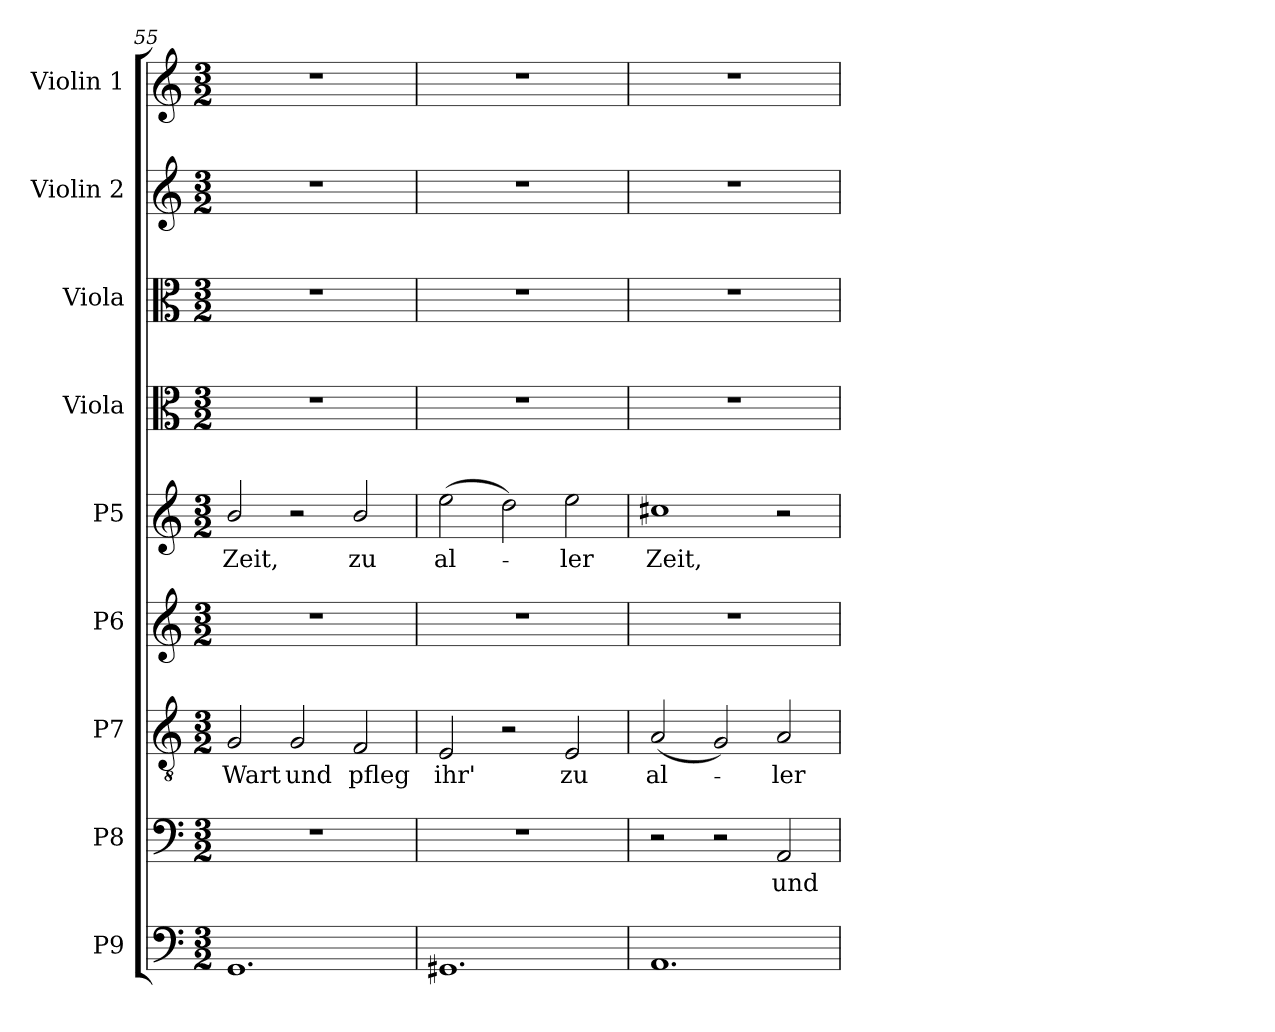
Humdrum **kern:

**kern	**kern	**text	**kern	**text	**kern	**kern	**text	**kern	**kern	**kern	**kern
*part9	*part8	*part8	*part7	*part7	*part6	*part5	*part5	*part4	*part3	*part2	*part1
*staff9	*staff8	*staff8	*staff7	*staff7	*staff6	*staff5	*staff5	*staff4	*staff3	*staff2	*staff1
*I"P9	*I"P8	*	*I"P7	*	*I"P6	*I"P5	*	*I"Viola	*I"Viola	*I"Violin 2	*I"Violin 1
*	*	*	*	*	*	*	*	*I'Vla.	*I'Vla.	*I'Vln. 2	*I'Vln. 1
*clefF4	*clefF4	*	*clefGv2	*	*clefG2	*clefG2	*	*clefC3	*clefC3	*clefG2	*clefG2
*	*	*	*ITrd7c12	*	*	*	*	*	*	*	*
*k[]	*k[]	*	*k[]	*	*k[]	*k[]	*	*k[]	*k[]	*k[]	*k[]
*C:	*C:	*	*C:	*	*C:	*C:	*	*C:	*C:	*C:	*C:
*M3/2	*M3/2	*	*M3/2	*	*M3/2	*M3/2	*	*M3/2	*M3/2	*M3/2	*M3/2
=55	=55	=55	=55	=55	=55	=55	=55	=55	=55	=55	=55
!	!LO:N:vis=1	!	!	!	!	!	!	!	!	!	!
!	!	!	!	!LO:LY:b:color=#000000	!LO:N:vis=1	!	!	!	!	!	!
!	!	!	!	!	!	!	!LO:LY:b:color=#000000	!LO:N:vis=1	!LO:N:vis=1	!LO:N:vis=1	!LO:N:vis=1
1.GGi	1.r	.	2GGi/	Wart	1.r	2bi/	Zeit,	1.r	1.r	1.r	1.r
!	!	!	!	!LO:LY:b:color=#000000	!	!	!	!	!	!	!
.	.	.	2GGi/	und	.	2r	.	.	.	.	.
!	!	!	!	!LO:LY:b:color=#000000	!	!	!	!	!	!	!
!	!	!	!	!	!	!	!LO:LY:b:color=#000000	!	!	!	!
.	.	.	2FFi/	pfleg	.	2bi/	zu	.	.	.	.
=56	=56	=56	=56	=56	=56	=56	=56	=56	=56	=56	=56
!	!LO:N:vis=1	!	!	!	!	!	!	!	!	!	!
!	!	!	!	!LO:LY:b:color=#000000	!LO:N:vis=1	!	!	!	!	!	!
!	!	!	!	!	!	!	!LO:LY:b:color=#000000	!LO:N:vis=1	!LO:N:vis=1	!LO:N:vis=1	!LO:N:vis=1
1.GG#Xi	1.r	.	2EEi/	ihr'	1.r	(2eei\	al-	1.r	1.r	1.r	1.r
.	.	.	2r	.	.	2ddi\)	.	.	.	.	.
!	!	!	!	!LO:LY:b:color=#000000	!	!	!	!	!	!	!
!	!	!	!	!	!	!	!LO:LY:b:color=#000000	!	!	!	!
.	.	.	2EEi/	zu	.	2eei\	-ler	.	.	.	.
=57	=57	=57	=57	=57	=57	=57	=57	=57	=57	=57	=57
!	!	!	!	!LO:LY:b:color=#000000	!LO:N:vis=1	!	!	!	!	!	!
!	!	!	!	!	!	!	!LO:LY:b:color=#000000	!LO:N:vis=1	!LO:N:vis=1	!LO:N:vis=1	!LO:N:vis=1
1.AAi	2r	.	(2AAi/	al-	1.r	1cc#Xi	Zeit,	1.r	1.r	1.r	1.r
.	2r	.	2GGi/)	.	.	.	.	.	.	.	.
!	!	!LO:LY:b:color=#000000	!	!	!	!	!	!	!	!	!
!	!	!	!	!LO:LY:b:color=#000000	!	!	!	!	!	!	!
.	2AAi/	und	2AAi/	-ler	.	2r	.	.	.	.	.
=	=	=	=	=	=	=	=	=	=	=	=
*-	*-	*-	*-	*-	*-	*-	*-	*-	*-	*-	*-
